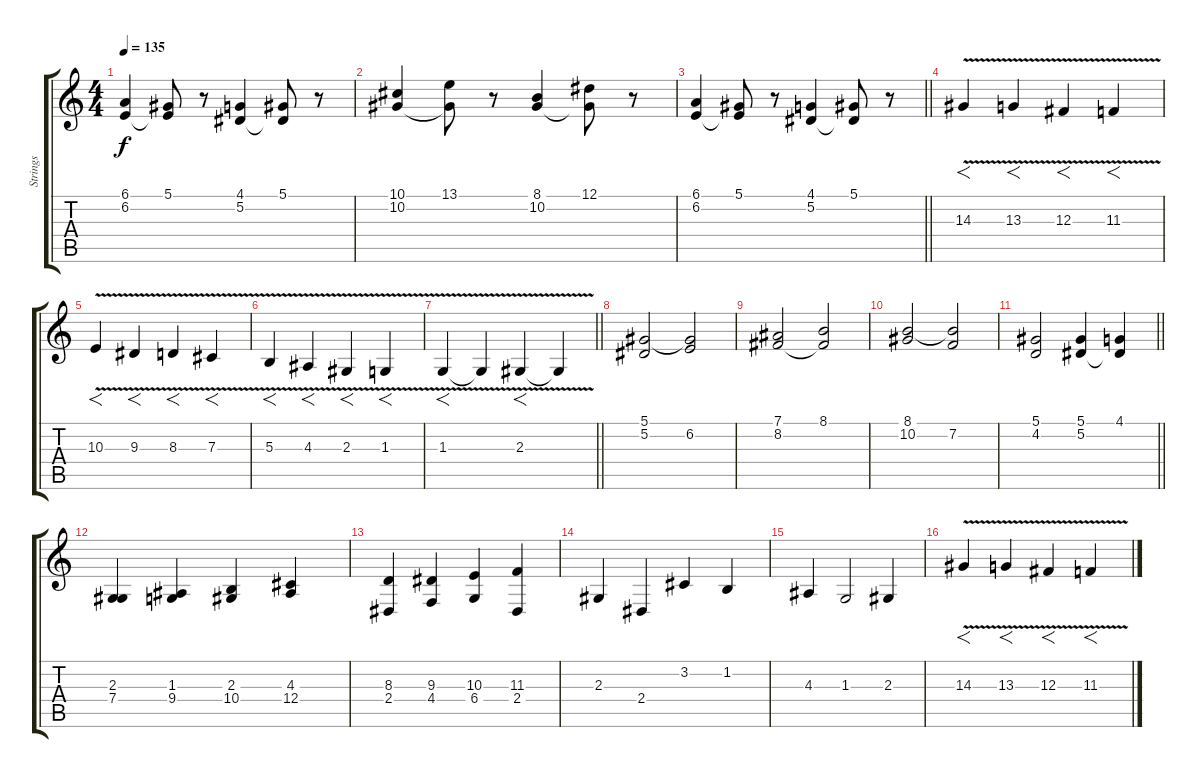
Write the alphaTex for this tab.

\track ("Strings" "Strings") {instrument stringensemble1}
\staff {score tabs}
\tuning (Eb4 Bb3 Gb3 Db3 Ab2 Eb2) {hide}
\ts (4 4)
\tempo 135
\clef g2
\ks c
(6.1 6.2).4{dy f} (5.1 6.2{t}).8 r.8 (4.1 5.2).4 (5.1 5.2{t}).8 r.8 |
(10.1 10.2).4 (13.1 10.2{t}).8 r.8 (8.1 10.2).4 (12.1 10.2{t}).8 r.8 |
\barLineRight lightlight
(6.1 6.2).4 (5.1 6.2{t}).8 r.8 (4.1 5.2).4 (5.1 5.2{t}).8 r.8 |
\section ("" "")
14.3{v}.4{f} 13.3{v}.4{f} 12.3{v}.4{f} 11.3{v}.4{f} |
10.3{v}.4{f} 9.3{v}.4{f} 8.3{v}.4{f} 7.3{v}.4{f} |
5.3{v}.4{f} 4.3{v}.4{f} 2.3{v}.4{f} 1.3{v}.4{f} |
\barLineRight lightlight
1.3{v}.4{f} 1.3{t}.4 2.3{v}.4{f} 2.3{t}.4 |
\section ("" "")
(5.1 5.2).2 (5.1{t} 6.2).2 |
(7.1 8.2).2 (8.1 8.2{t}).2 |
(8.1 10.2).2 (8.1{t} 7.2).2 |
\barLineRight lightlight
(5.1 4.2).2 (5.1 5.2).4 (4.1 5.2{t}).4 |
\section ("" "")
(2.3 7.4).4 (1.3 9.4).4 (2.3 10.4).4 (4.3 12.4).4 |
(8.3 2.4).4 (9.3 4.4).4 (10.3 6.4).4 (11.3 2.4).4 |
2.3.4 2.4.4 3.2.4 1.2.4 |
4.3.4 1.3.2 2.3.4 |
14.3{v}.4{f} 13.3{v}.4{f} 12.3{v}.4{f} 11.3{v}.4{f}
